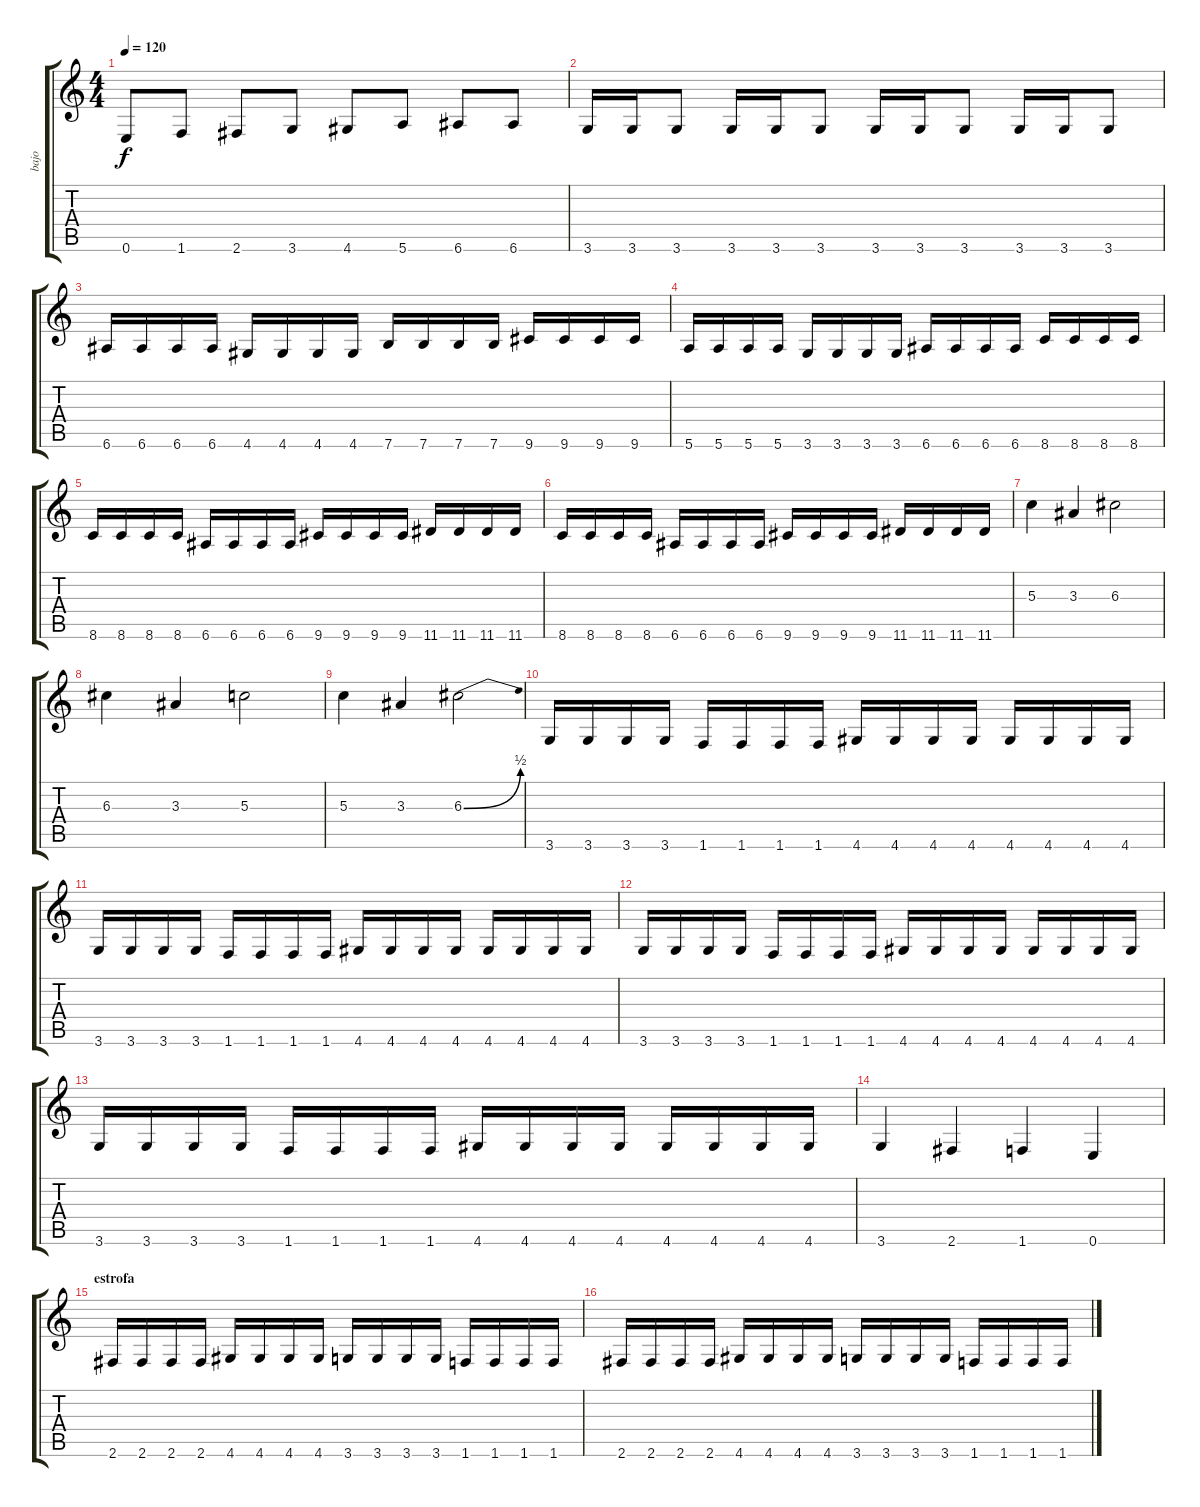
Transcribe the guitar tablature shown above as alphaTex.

\track ("bajo" "bajo") {instrument electricbassfinger}
\staff {score tabs}
\tuning (E4 B3 G3 D3 A2 E2) {hide}
\ts (4 4)
\tempo 120
\clef g2
\ks c
0.6.8{dy f} 1.6.8 2.6.8 3.6.8 4.6.8 5.6.8 6.6.8 6.6.8 |
3.6.16 3.6.16 3.6.8 3.6.16 3.6.16 3.6.8 3.6.16 3.6.16 3.6.8 3.6.16 3.6.16 3.6.8 |
6.6.16 6.6.16 6.6.16 6.6.16 4.6.16 4.6.16 4.6.16 4.6.16 7.6.16 7.6.16 7.6.16 7.6.16 9.6.16 9.6.16 9.6.16 9.6.16 |
5.6.16 5.6.16 5.6.16 5.6.16 3.6.16 3.6.16 3.6.16 3.6.16 6.6.16 6.6.16 6.6.16 6.6.16 8.6.16 8.6.16 8.6.16 8.6.16 |
8.6.16 8.6.16 8.6.16 8.6.16 6.6.16 6.6.16 6.6.16 6.6.16 9.6.16 9.6.16 9.6.16 9.6.16 11.6.16 11.6.16 11.6.16 11.6.16 |
8.6.16 8.6.16 8.6.16 8.6.16 6.6.16 6.6.16 6.6.16 6.6.16 9.6.16 9.6.16 9.6.16 9.6.16 11.6.16 11.6.16 11.6.16 11.6.16 |
5.3.4 3.3.4 6.3.2 |
6.3.4 3.3.4 5.3.2 |
5.3.4 3.3.4 6.3{be (bend 0 0 60 2)}.2 |
3.6.16 3.6.16 3.6.16 3.6.16 1.6.16 1.6.16 1.6.16 1.6.16 4.6.16 4.6.16 4.6.16 4.6.16 4.6.16 4.6.16 4.6.16 4.6.16 |
3.6.16 3.6.16 3.6.16 3.6.16 1.6.16 1.6.16 1.6.16 1.6.16 4.6.16 4.6.16 4.6.16 4.6.16 4.6.16 4.6.16 4.6.16 4.6.16 |
3.6.16 3.6.16 3.6.16 3.6.16 1.6.16 1.6.16 1.6.16 1.6.16 4.6.16 4.6.16 4.6.16 4.6.16 4.6.16 4.6.16 4.6.16 4.6.16 |
3.6.16 3.6.16 3.6.16 3.6.16 1.6.16 1.6.16 1.6.16 1.6.16 4.6.16 4.6.16 4.6.16 4.6.16 4.6.16 4.6.16 4.6.16 4.6.16 |
3.6.4 2.6.4 1.6.4 0.6.4 |
\section ("" "estrofa")
2.6.16 2.6.16 2.6.16 2.6.16 4.6.16 4.6.16 4.6.16 4.6.16 3.6.16 3.6.16 3.6.16 3.6.16 1.6.16 1.6.16 1.6.16 1.6.16 |
2.6.16 2.6.16 2.6.16 2.6.16 4.6.16 4.6.16 4.6.16 4.6.16 3.6.16 3.6.16 3.6.16 3.6.16 1.6.16 1.6.16 1.6.16 1.6.16
